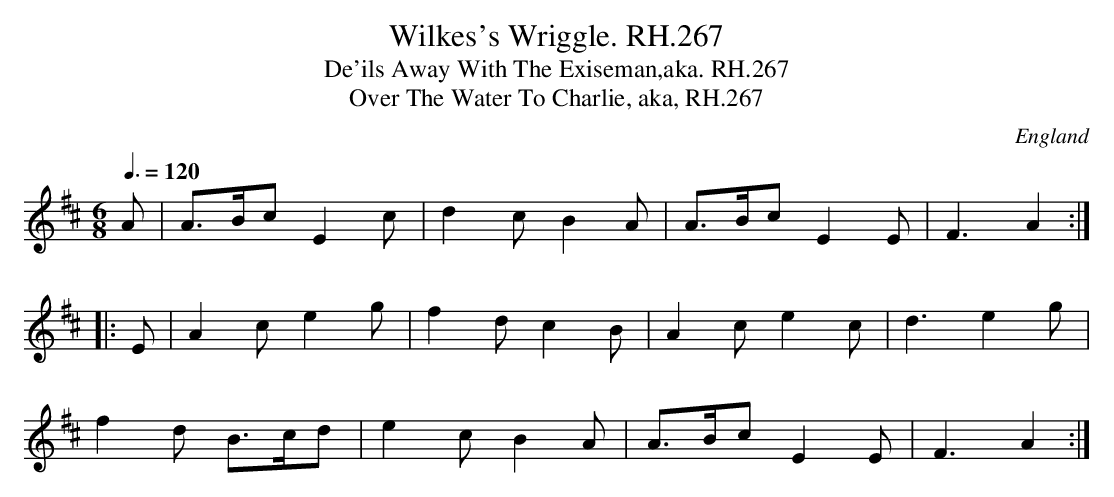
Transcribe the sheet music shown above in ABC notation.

X:1
T:Wilkes's Wriggle. RH.267
T:De'ils Away With The Exiseman,aka. RH.267
T:Over The Water To Charlie, aka, RH.267
L:1/8
M:6/8
O:England
Q:3/8=120
K:D
A|A>Bc E2c|d2c B2A|A>Bc E2E|F3 A2:|!
|:E|A2c e2g|f2d c2B|A2c e2c|d3 e2g|!
f2d B>cd|e2c B2A|A>Bc E2E|F3 A2:|
